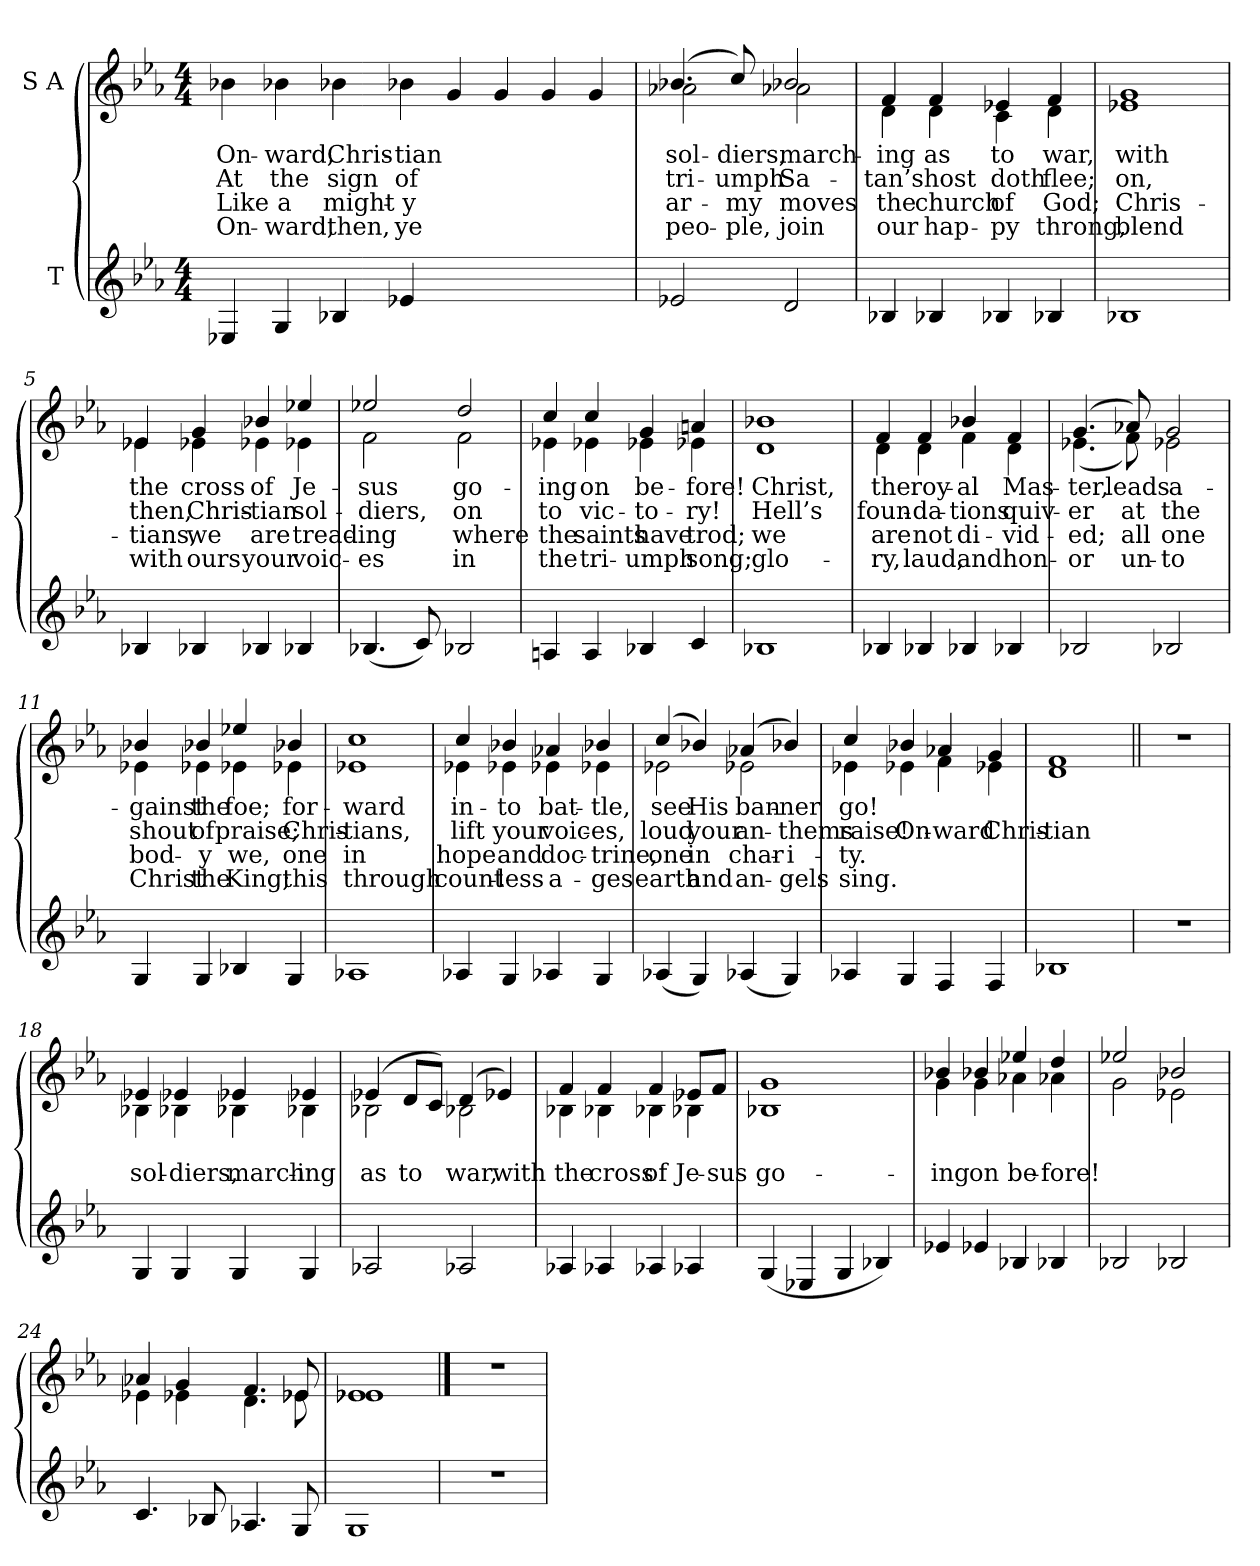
**kern	**kern	**text	**text	**text	**text
*part2	*part1	*part1	*part1	*part1	*part1
*staff2	*staff1	*staff1	*staff1	*staff1	*staff1
*I"T	*I"S A	*	*	*	*
*clefG2	*clefG2	*	*	*	*
*k[b-e-a-]	*k[b-e-a-]	*	*	*	*
*E-:	*E-:	*	*	*	*
*M4/4	*M4/4	*	*	*	*
=1	=1	=1	=1	=1	=1
*	*^	*	*	*	*
4E-X	4b-X	1ryy	On-	At	Like	On-
4G	4b-X	.	-ward,	the	a	-ward,
4B-X	4b-X	.	Chris-	sign	might-	then,
4e-X	4b-X	.	-tian	of	-y	ye
1ryy	1ryy	4g	.	.	.	.
.	.	4g	.	.	.	.
.	.	4g	.	.	.	.
.	.	4g	.	.	.	.
=2	=2	=2	=2	=2	=2	=2
2e-X	(4.b-X	2a-X	sol-	tri-	ar-	peo-
.	8cc)	.	-diers,	-umph	-my	-ple,
2d	2b-X	2a-X	march-	Sa-	moves	join
=3	=3	=3	=3	=3	=3	=3
4B-X	4f	4d	-ing	-tan’s	the	our
4B-X	4f	4d	as	host	church	hap-
4B-X	4e-X	4c	to	doth	of	-py
4B-X	4f	4d	war,	flee;	God;	throng,
=4	=4	=4	=4	=4	=4	=4
1B-X	1g	1e-X	with	on,	Chris-	blend
=5	=5	=5	=5	=5	=5	=5
4B-X	4e-X	4e-X	the	then,	-tians,	with
4B-X	4g	4e-X	cross	Chris-	we	ours
4B-X	4b-X	4e-X	of	-tian	are	your
4B-X	4ee-X	4e-X	Je-	sol-	tread-	voic-
=6	=6	=6	=6	=6	=6	=6
(4.B-X	2ee-X	2f	-sus	-diers,	-ing	-es
8c)	.	.	.	.	.	.
2B-X	2dd	2f	go-	on	where	in
=7	=7	=7	=7	=7	=7	=7
4A	4cc	4e-X	-ing	to	the	the
4A	4cc	4e-X	on	vic-	saints	tri-
4B-X	4g	4e-X	be-	-to-	have	-umph
4c	4a	4e-X	-fore!	-ry!	trod;	song;
=8	=8	=8	=8	=8	=8	=8
1B-X	1b-X	1d	Christ,	Hell’s	we	glo-
=9	=9	=9	=9	=9	=9	=9
4B-X	4f	4d	the	foun-	are	-ry,
4B-X	4f	4d	roy-	-da-	not	laud,
4B-X	4b-X	4f	-al	-tions	di-	and
4B-X	4f	4d	Mas-	quiv-	-vid-	hon-
=10	=10	=10	=10	=10	=10	=10
2B-X	(4.g	(4.e-X	-ter,	-er	-ed;	-or
.	8a-X)	8f)	leads	at	all	un-
2B-X	2g	2e-X	a-	the	one	-to
=11	=11	=11	=11	=11	=11	=11
4G	4b-X	4e-X	-gainst	shout	bod-	Christ
4G	4b-X	4e-X	the	of	-y	the
4B-X	4ee-X	4e-X	foe;	praise;	we,	King;
4G	4b-X	4e-X	for-	Chris-	one	this
=12	=12	=12	=12	=12	=12	=12
1A-X	1cc	1e-X	-ward	-tians,	in	through
=13	=13	=13	=13	=13	=13	=13
4A-X	4cc	4e-X	in-	lift	hope	count-
4G	4b-X	4e-X	-to	your	and	-less
4A-X	4a-X	4e-X	bat-	voic-	doc-	a-
4G	4b-X	4e-X	-tle,	-es,	-trine,	-ges
=14	=14	=14	=14	=14	=14	=14
(4A-X	(4cc	2e-X	see	loud	one	earth
4G)	4b-X)	.	His	your	in	and
(4A-X	(4a-X	2e-X	ban-	an-	char-	an-
4G)	4b-X)	.	-ner	-thems	-i-	-gels
=15	=15	=15	=15	=15	=15	=15
4A-X	4cc	4e-X	go!	raise!	-ty.	sing.
4G	4b-X	4e-X	.	On-	.	.
4F	4a-X	4f	.	-ward	.	.
4F	4g	4e-X	.	Chris-	.	.
=16	=16	=16	=16	=16	=16	=16
1B-X	1f	1d	.	-tian	.	.
*	*v	*v	*	*	*	*
=17	=17||	=17||	=17||	=17||	=17||
1r	1r	.	.	.	.
=18	=18	=18	=18	=18	=18
*	*^	*	*	*	*
4G	4e-X	4B-X	.	sol-	.	.
4G	4e-X	4B-X	.	-diers,	.	.
4G	4e-X	4B-X	.	march-	.	.
4G	4e-X	4B-X	.	-ing	.	.
=19	=19	=19	=19	=19	=19	=19
2A-X	(4e-X	2B-X	.	as	.	.
.	8d/L	.	.	to	.	.
.	8c/J)	.	.	.	.	.
2A-X	(4d	2B-X	.	war,	.	.
.	4e-X)	.	.	with	.	.
=20	=20	=20	=20	=20	=20	=20
4A-X	4f	4B-X	.	the	.	.
4A-X	4f	4B-X	.	cross	.	.
4A-X	4f	4B-X	.	of	.	.
4A-X	8e-X/L	4B-X	.	Je-	.	.
.	8f/J	.	.	-sus	.	.
=21	=21	=21	=21	=21	=21	=21
(4G	1g	1B-X	.	go-	.	.
4E-X	.	.	.	.	.	.
4G	.	.	.	.	.	.
4B-X)	.	.	.	.	.	.
=22	=22	=22	=22	=22	=22	=22
4e-X	4b-X	4g	.	-ing	.	.
4e-X	4b-X	4g	.	on	.	.
4B-X	4ee-X	4a-X	.	be-	.	.
4B-X	4dd	4a-X	.	-fore!	.	.
=23	=23	=23	=23	=23	=23	=23
2B-X	2ee-X	2g	.	.	.	.
2B-X	2b-X	2e-X	.	.	.	.
=24	=24	=24	=24	=24	=24	=24
4.c	4a-X	4e-X	.	.	.	.
.	4g	4e-X	.	.	.	.
8B-X	.	.	.	.	.	.
4.A-X	4.f	4.d	.	.	.	.
8G	8e-X	8e-X	.	.	.	.
=25	=25	=25	=25	=25	=25	=25
1G	1e-X	1e-X	.	.	.	.
*	*v	*v	*	*	*	*
=26	==26	==26	==26	==26	==26
1r	1r	.	.	.	.
=	=	=	=	=	=
*-	*-	*-	*-	*-	*-
